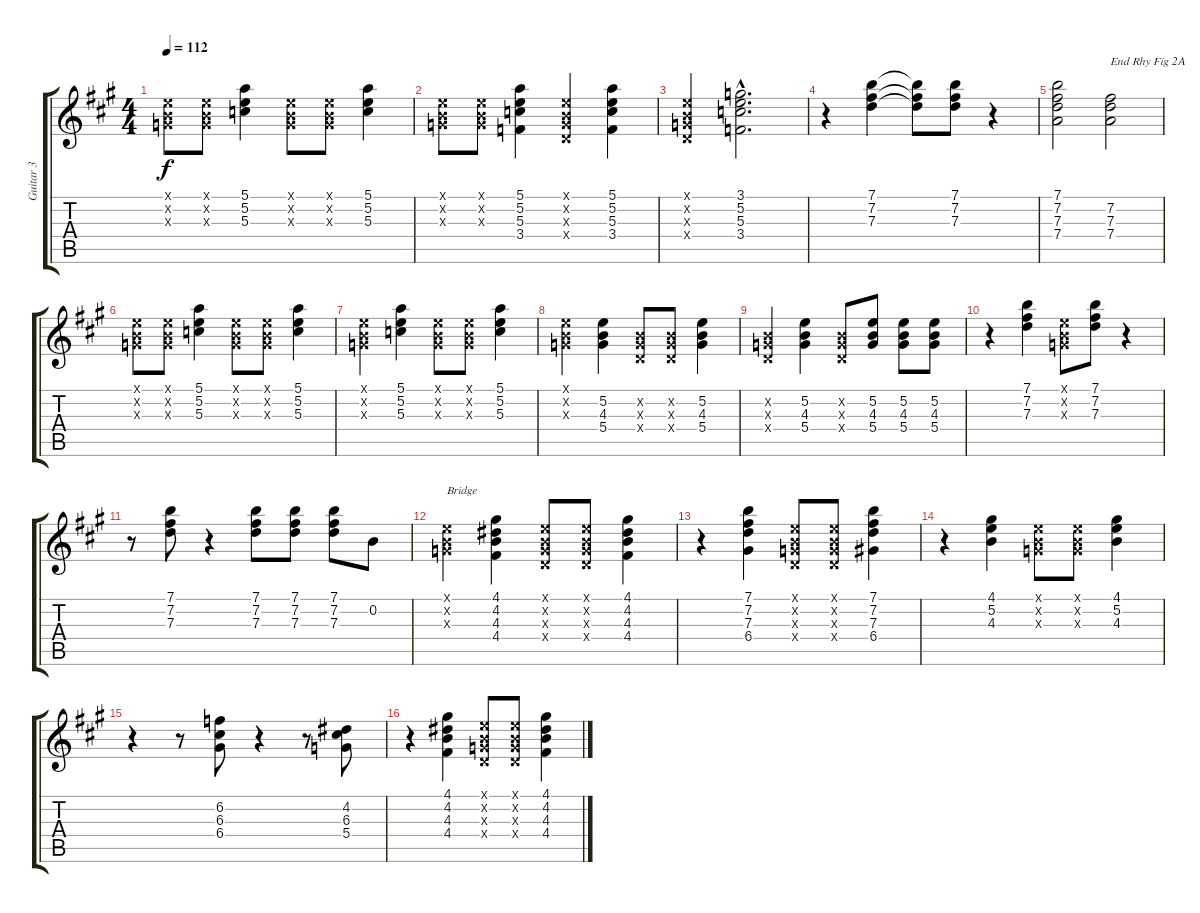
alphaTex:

\track ("Guitar 3" "Guitar 3") {instrument electricguitarmuted}
\staff {score tabs}
\tuning (E4 B3 G3 D3 A2 E2) {hide}
\ts (4 4)
\tempo 112
\clef g2
\ks a
(0.1{x} 0.2{x} 0.3{x}).8{dy f} (0.1{x} 0.2{x} 0.3{x}).8 (5.1 5.2 5.3).4 (0.1{x} 0.2{x} 0.3{x}).8 (0.1{x} 0.2{x} 0.3{x}).8 (5.1 5.2 5.3).4 |
(0.1{x} 0.2{x} 0.3{x}).8 (0.1{x} 0.2{x} 0.3{x}).8 (5.1 5.2 5.3 3.4).4 (0.1{x} 0.2{x} 0.3{x} 0.4{x}).4 (5.1 5.2 5.3 3.4).4 |
(0.1{x} 0.2{x} 0.3{x} 0.4{x}).4 (3.1{hac} 5.2{hac} 5.3{hac} 3.4{hac}).2{d} |
r.4 (7.1 7.2 7.3).4 (7.1{t} 7.2{t} 7.3{t}).8 (7.1 7.2 7.3).8 r.4 |
(7.1 7.2 7.3 7.4).2 (7.2 7.3 7.4).2{txt "End Rhy Fig 2A"} |
(0.1{x} 0.2{x} 0.3{x}).8 (0.1{x} 0.2{x} 0.3{x}).8 (5.1 5.2 5.3).4 (0.1{x} 0.2{x} 0.3{x}).8 (0.1{x} 0.2{x} 0.3{x}).8 (5.1 5.2 5.3).4 |
(0.1{x} 0.2{x} 0.3{x}).4 (5.1 5.2 5.3).4 (0.1{x} 0.2{x} 0.3{x}).8 (0.1{x} 0.2{x} 0.3{x}).8 (5.1 5.2 5.3).4 |
(0.1{x} 0.2{x} 0.3{x}).4 (5.2 4.3 5.4).4 (0.2{x} 0.3{x} 0.4{x}).8 (0.2{x} 0.3{x} 0.4{x}).8 (5.2 4.3 5.4).4 |
(0.2{x} 0.3{x} 0.4{x}).4 (5.2 4.3 5.4).4 (0.2{x} 0.3{x} 0.4{x}).8 (5.2 4.3 5.4).8 (5.2 4.3 5.4).8 (5.2 4.3 5.4).8 |
r.4 (7.1 7.2 7.3).4 (0.1{x} 0.2{x} 0.3{x}).8 (7.1 7.2 7.3).8 r.4 |
r.8 (7.1 7.2 7.3).8 r.4 (7.1 7.2 7.3).8 (7.1 7.2 7.3).8 (7.1 7.2 7.3).8 0.2.8 |
(0.1{x} 0.2{x} 0.3{x}).4{txt "Bridge"} (4.1 4.2 4.3 4.4).4 (0.1{x} 0.2{x} 0.3{x} 0.4{x}).8 (0.1{x} 0.2{x} 0.3{x} 0.4{x}).8 (4.1 4.2 4.3 4.4).4 |
r.4 (7.1 7.2 7.3 6.4).4 (0.1{x} 0.2{x} 0.3{x} 0.4{x}).8 (0.1{x} 0.2{x} 0.3{x} 0.4{x}).8 (7.1 7.2 7.3 6.4).4 |
r.4 (4.1 5.2 4.3).4 (0.1{x} 0.2{x} 0.3{x}).8 (0.1{x} 0.2{x} 0.3{x}).8 (4.1 5.2 4.3).4 |
r.4 r.8 (6.2 6.3 6.4).8 r.4 r.8 (4.2 6.3 5.4).8 |
r.4 (4.1 4.2 4.3 4.4).4 (0.1{x} 0.2{x} 0.3{x} 0.4{x}).8 (0.1{x} 0.2{x} 0.3{x} 0.4{x}).8 (4.1 4.2 4.3 4.4).4
